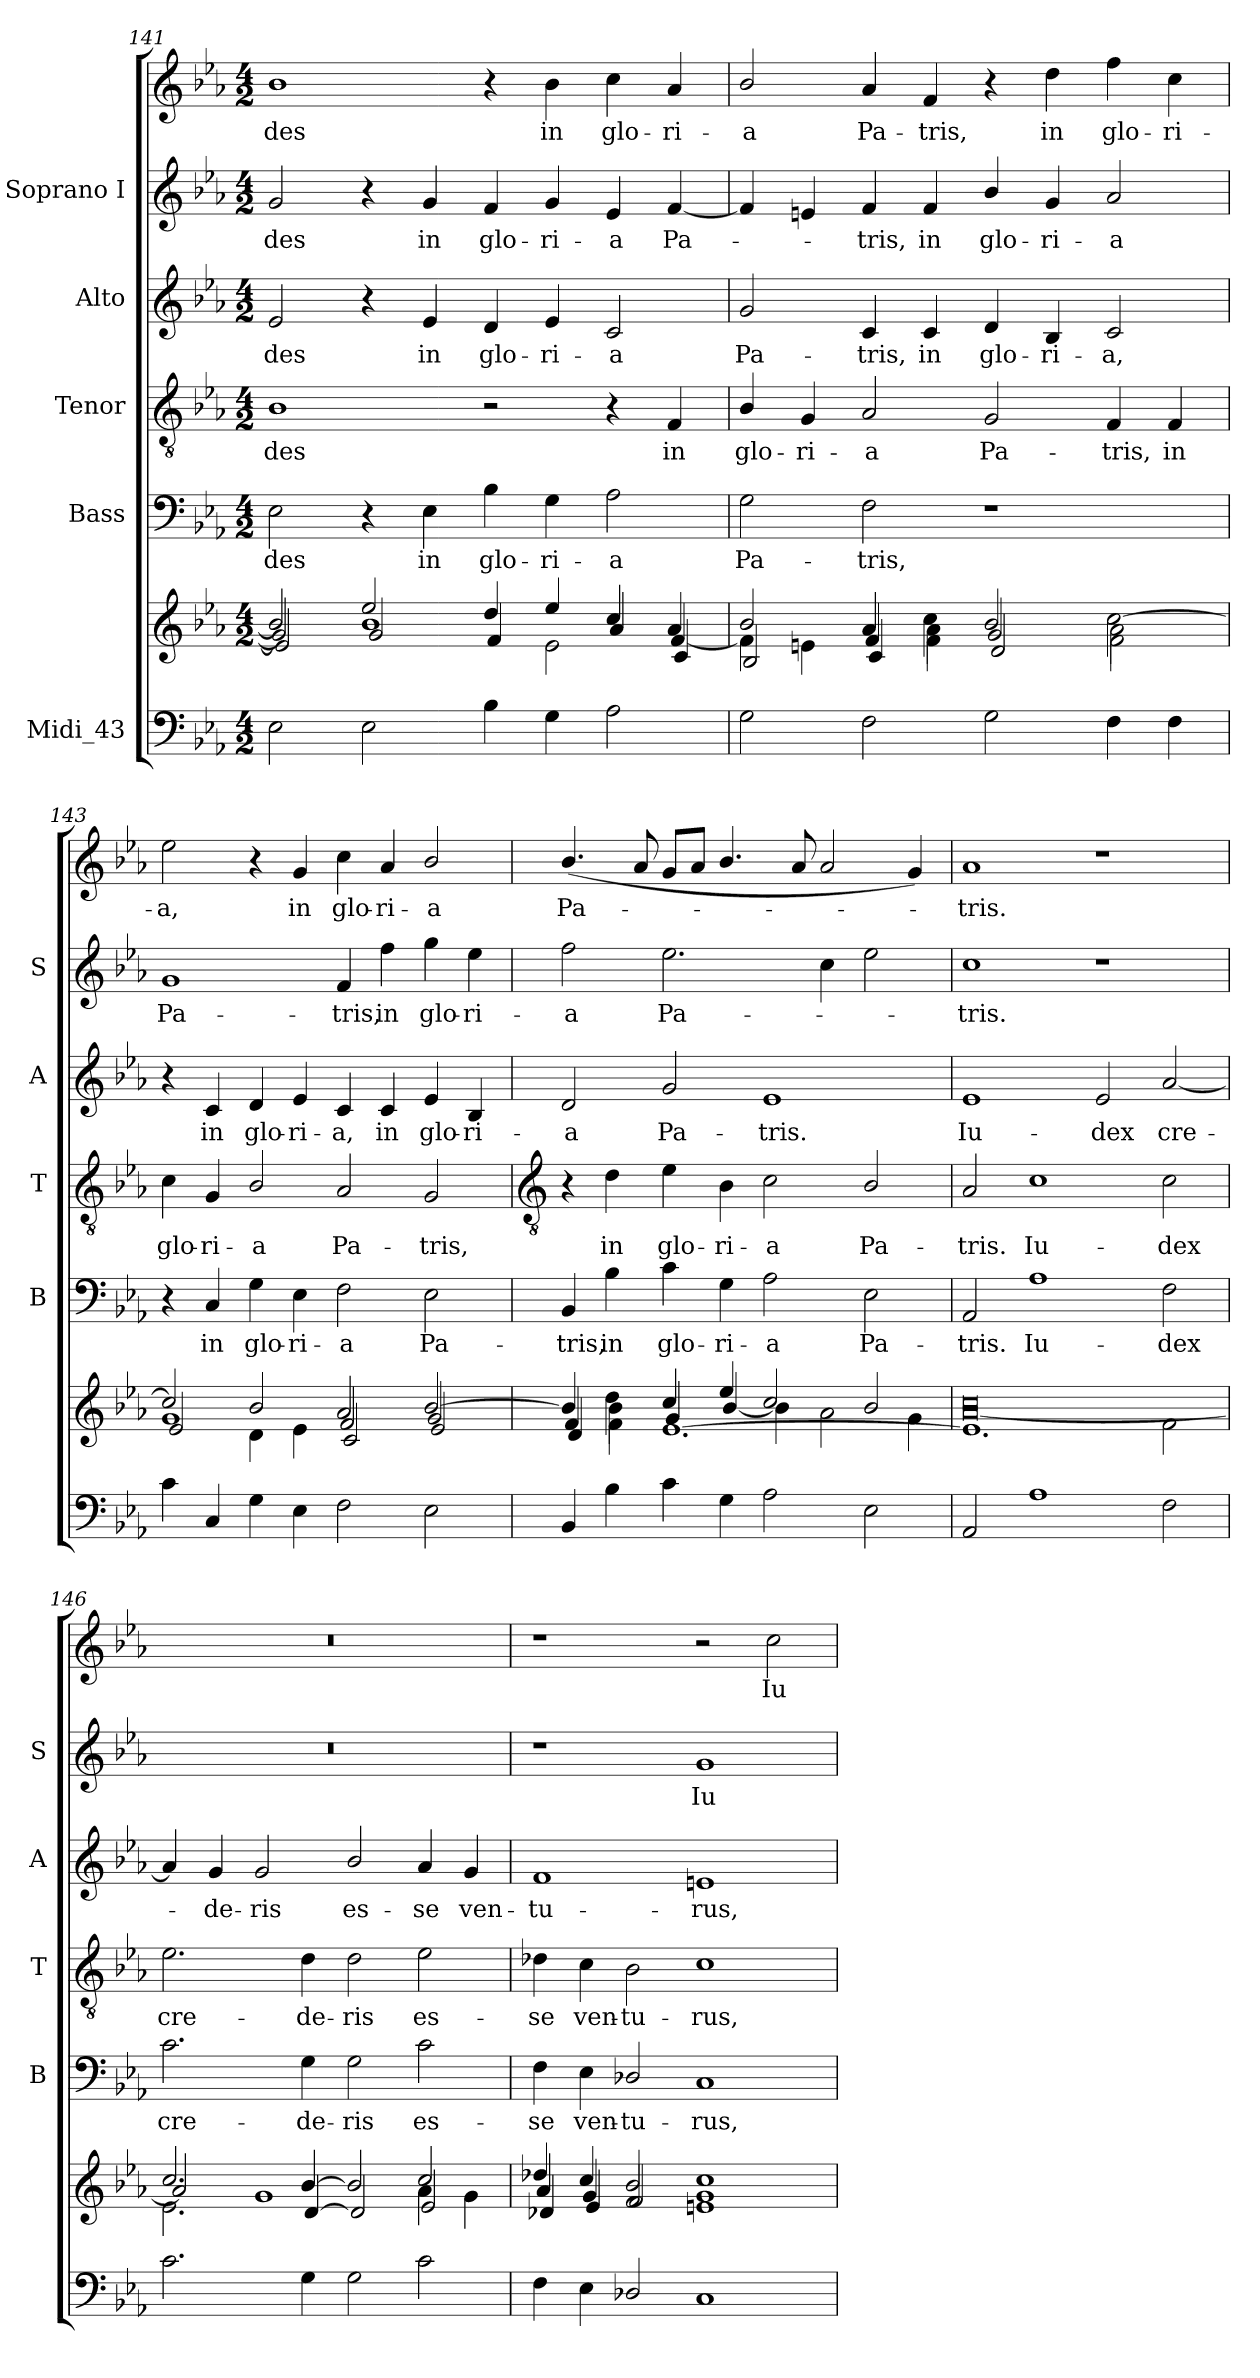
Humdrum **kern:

**kern	**kern	**kern	**text	**kern	**text	**kern	**text	**kern	**text	**kern	**text
*part5	*part5	*part4	*part4	*part3	*part3	*part2	*part2	*part1	*part1	*part1	*part1
*staff7	*staff6	*staff5	*staff5	*staff4	*staff4	*staff3	*staff3	*staff2	*staff2	*staff1	*staff1
*I"Midi_43	*	*I"Bass	*	*I"Tenor	*	*I"Alto	*	*I"Soprano I	*	*	*
*	*	*I'B	*	*I'T	*	*I'A	*	*I'S	*	*	*
*clefF4	*clefG2	*clefF4	*	*clefGv2	*	*clefG2	*	*clefG2	*	*clefG2	*
*k[b-e-a-]	*k[b-e-a-]	*k[b-e-a-]	*	*k[b-e-a-]	*	*k[b-e-a-]	*	*k[b-e-a-]	*	*k[b-e-a-]	*
*E-:	*E-:	*E-:	*	*E-:	*	*E-:	*	*E-:	*	*E-:	*
*M4/2	*M4/2	*M4/2	*	*M4/2	*	*M4/2	*	*M4/2	*	*M4/2	*
=141	=141	=141	=141	=141	=141	=141	=141	=141	=141	=141	=141
*	*^	*	*	*	*	*	*	*	*	*	*
*	*	*^	*	*	*	*	*	*	*	*	*	*
!	!	!	!	!	!LO:LY:b	!	!LO:LY:b	!	!LO:LY:b	!	!LO:LY:b	!	!LO:LY:b
2E-	2b-/]	2g/]	2e-/]	2E-	-des	1B-	-des	2e-	-des	2g	-des	1b-	-des
2E-	2ee-/	1b-\	2g/	4r	.	.	.	4r	.	4r	.	.	.
!	!	!	!	!	!LO:LY:b	!	!	!	!LO:LY:b	!	!LO:LY:b	!	!
.	.	.	.	4E-	in	.	.	4e-	in	4g	in	.	.
!	!	!	!	!	!LO:LY:b	!	!	!	!LO:LY:b	!	!LO:LY:b	!	!
4B-	4dd/	.	4f/	4B-	glo-	2r	.	4d	glo-	4f	glo-	4r	.
!	!	!	!	!	!LO:LY:b	!	!	!	!LO:LY:b	!	!LO:LY:b	!	!LO:LY:b
4G	4ee-/	.	2e-\	4G	-ri-	.	.	4e-	-ri-	4g	-ri-	4b-	in
!	!	!	!	!	!LO:LY:b	!	!	!	!LO:LY:b	!	!LO:LY:b	!	!LO:LY:b
2A-	4cc/	4a-/	.	2A-	-a	4r	.	2c	-a	4e-	-a	4cc	glo-
!	!	!	!	!	!	!	!LO:LY:b	!	!	!	!LO:LY:b	!	!LO:LY:b
.	4a-/	[4f/	4c/	.	.	4F	in	.	.	[4f	Pa-	4a-	-ri-
=142	=142	=142	=142	=142	=142	=142	=142	=142	=142	=142	=142	=142	=142
!	!	!	!	!	!LO:LY:b	!	!LO:LY:b	!	!LO:LY:b	!	!	!	!LO:LY:b
2G	2b-/	4f\]	2B-/	2G	Pa-	4B-/	glo-	2g	Pa-	4f]	.	2b-/	a
!	!	!	!	!	!	!	!LO:LY:b	!	!	!	!	!	!
.	.	4en\	.	.	.	4G	-ri-	.	.	4en	.	.	.
!	!	!	!	!	!LO:LY:b	!	!LO:LY:b	!	!LO:LY:b	!	!LO:LY:b	!	!LO:LY:b
2F	4a-/	4f/	4c/	2F	-tris,	2A-/	-a	4c	-tris,	4f	-tris,	4a-/	Pa-
!	!	!	!	!	!	!	!	!	!LO:LY:b	!	!LO:LY:b	!	!LO:LY:b
.	4cc\	4a-\	4f\	.	.	.	.	4c	in	4f	in	4f	-tris,
!	!	!	!	!	!	!	!LO:LY:b	!	!LO:LY:b	!	!LO:LY:b	!	!
2G	2b-/	2g/	2d/	1r	.	2G	Pa-	4d	glo-	4b-/	glo-	4r	.
!	!	!	!	!	!	!	!	!	!LO:LY:b	!	!LO:LY:b	!	!LO:LY:b
.	.	.	.	.	.	.	.	4B-	-ri-	4g	-ri-	4dd	in
!	!	!	!	!	!	!	!LO:LY:b	!	!LO:LY:b	!	!LO:LY:b	!	!LO:LY:b
4F	[2cc\	2a-\	2f\	.	.	4F	-tris,	2c	-a,	2a-/	-a	4ff	glo-
!	!	!	!	!	!	!	!LO:LY:b	!	!	!	!	!	!LO:LY:b
4F	.	.	.	.	.	4F	in	.	.	.	.	4cc	-ri-
=143	=143	=143	=143	=143	=143	=143	=143	=143	=143	=143	=143	=143	=143
!	!	!	!	!	!	!	!LO:LY:b	!	!	!	!LO:LY:b	!	!LO:LY:b
4c	2cc/]	1g\	2e-/	4r	.	4c	glo-	4r	.	1g	Pa-	2ee-	a,
!	!	!	!	!	!LO:LY:b	!	!LO:LY:b	!	!LO:LY:b	!	!	!	!
4C	.	.	.	4C	in	4G	-ri-	4c	in	.	.	.	.
!	!	!	!	!	!LO:LY:b	!	!LO:LY:b	!	!LO:LY:b	!	!	!	!
4G	2b-/	.	4d\	4G	glo-	2B-/	-a	4d	glo-	.	.	4r	.
!	!	!	!	!	!LO:LY:b	!	!	!	!LO:LY:b	!	!	!	!LO:LY:b
4E-	.	.	4e-\	4E-	-ri-	.	.	4e-	-ri-	.	.	4g	in
!	!	!	!	!	!LO:LY:b	!	!LO:LY:b	!	!LO:LY:b	!	!LO:LY:b	!	!LO:LY:b
2F	2a-/	2f/	2c/	2F	-a	2A-/	Pa-	4c	-a,	4f	-tris,	4cc	glo-
!	!	!	!	!	!	!	!	!	!LO:LY:b	!	!LO:LY:b	!	!LO:LY:b
.	.	.	.	.	.	.	.	4c	in	4ff	in	4a-	-ri-
!	!	!	!	!	!LO:LY:b	!	!LO:LY:b	!	!LO:LY:b	!	!LO:LY:b	!	!LO:LY:b
2E-	[2b-/	2g/	2e-/	2E-	Pa-	2G	-tris,	4e-	glo-	4gg	glo-	2b-/	-a
!	!	!	!	!	!	!	!	!	!LO:LY:b	!	!LO:LY:b	!	!
.	.	.	.	.	.	.	.	4B-	-ri-	4ee-	-ri-	.	.
!!LO:LB:g=z
=144	=144	=144	=144	=144	=144	=144	=144	=144	=144	=144	=144	=144	=144
*	*	*	*	*	*	*clefGv2	*	*	*	*	*	*	*
!	!	!	!	!	!LO:LY:b	!	!	!	!LO:LY:b	!	!LO:LY:b	!	!LO:LY:b
4BB-	4b-/]	4f/	4d/	4BB-	-tris,	4r	.	2d	-a	2ff	a	(<4.b-/	-Pa-
!	!	!	!	!	!LO:LY:b	!	!LO:LY:b	!	!	!	!	!	!
4B-	4dd\	4b-\	4f\	4B-	in	4d	in	.	.	.	.	.	.
.	.	.	.	.	.	.	.	.	.	.	.	8a-/	.
!	!	!	!	!	!LO:LY:b	!	!LO:LY:b	!	!LO:LY:b	!	!LO:LY:b	!	!
4c	4cc/	4g/	[1.e-\	4c	glo-	4e-	glo-	2g	Pa-	2.ee-	Pa-	8gL	.
.	.	.	.	.	.	.	.	.	.	.	.	8a-J	.
!	!	!	!	!	!LO:LY:b	!	!LO:LY:b	!	!	!	!	!	!
4G	4ee-/	[4b-/	.	4G	-ri-	4B-	-ri-	.	.	.	.	4.b-/	.
!	!	!	!	!	!LO:LY:b	!	!LO:LY:b	!	!LO:LY:b	!	!	!	!
2A-	2cc/	4b-\]	.	2A-	-a	2c	-a	1e-	-tris.	.	.	.	.
.	.	.	.	.	.	.	.	.	.	.	.	8a-/	.
.	.	2a-\	.	.	.	.	.	.	.	4cc	.	2a-/	.
!	!	!	!	!	!LO:LY:b	!	!LO:LY:b	!	!	!	!	!	!
2E-	2b-/	.	.	2E-	Pa-	2B-/	Pa-	.	.	2ee-	.	.	.
.	.	4g\	.	.	.	.	.	.	.	.	.	4g)	.
=145	=145	=145	=145	=145	=145	=145	=145	=145	=145	=145	=145	=145	=145
!	!	!	!	!	!LO:LY:b	!	!LO:LY:b	!	!LO:LY:b	!	!LO:LY:b	!	!LO:LY:b
2AA-	0cc/	[0a-\	1.e-\]	2AA-	-tris.	2A-	-tris.	1e-	Iu-	1cc	tris.	1a-	tris.
!	!	!	!	!	!LO:LY:b	!	!LO:LY:b	!	!	!	!	!	!
1A-	.	.	.	1A-	Iu-	1c	Iu-	.	.	.	.	.	.
!	!	!	!	!	!	!	!	!	!LO:LY:b	!	!	!	!
.	.	.	.	.	.	.	.	2e-	-dex	1r	.	1r	.
!	!	!	!	!	!LO:LY:b	!	!LO:LY:b	!	!LO:LY:b	!	!	!	!
2F	.	.	2f\	2F	-dex	2c	-dex	[2a-/	cre-	.	.	.	.
=146	=146	=146	=146	=146	=146	=146	=146	=146	=146	=146	=146	=146	=146
!	!	!	!	!	!LO:LY:b	!	!LO:LY:b	!	!	!	!	!	!
2.c	2.cc/	2a-/]	2.e-\	2.c	cre-	2.e-	cre-	4a-/]	.	0r	.	0r	.
!	!	!	!	!	!	!	!	!	!LO:LY:b	!	!	!	!
.	.	.	.	.	.	.	.	4g	de-	.	.	.	.
!	!	!	!	!	!	!	!	!	!LO:LY:b	!	!	!	!
.	.	1g\	.	.	.	.	.	2g	-ris	.	.	.	.
!	!	!	!	!	!LO:LY:b	!	!LO:LY:b	!	!	!	!	!	!
4G	[4b-/	.	[4d/	4G	-de-	4d	-de-	.	.	.	.	.	.
!	!	!	!	!	!LO:LY:b	!	!LO:LY:b	!	!LO:LY:b	!	!	!	!
2G	2b-/]	.	2d/]	2G	-ris	2d	-ris	2b-/	es-	.	.	.	.
!	!	!	!	!	!LO:LY:b	!	!LO:LY:b	!	!LO:LY:b	!	!	!	!
2c	2cc/	4a-\	2e-/	2c	es-	2e-	es-	4a-/	-se	.	.	.	.
!	!	!	!	!	!	!	!	!	!LO:LY:b	!	!	!	!
.	.	4g\	.	.	.	.	.	4g	ven-	.	.	.	.
=147	=147	=147	=147	=147	=147	=147	=147	=147	=147	=147	=147	=147	=147
!	!	!	!	!	!LO:LY:b	!	!LO:LY:b	!	!LO:LY:b	!	!	!	!
4F	4dd-X/	4a-/	4d-X/	4F	-se	4d-X	-se	1f	-tu-	1r	.	1r	.
!	!	!	!	!	!LO:LY:b	!	!LO:LY:b	!	!	!	!	!	!
4E-	4cc/	4g/	4e-/	4E-	ven-	4c	ven-	.	.	.	.	.	.
!	!	!	!	!	!LO:LY:b	!	!LO:LY:b	!	!	!	!	!	!
2D-X/	2b-/	2f/	2f/	2D-X/	-tu-	2B-	-tu-	.	.	.	.	.	.
!	!	!	!	!	!LO:LY:b	!	!LO:LY:b	!	!LO:LY:b	!	!LO:LY:b	!	!
1C	1cc/	1g\	1en\	1C	-rus,	1c	-rus,	1en	-rus,	1g	-Iu-	2r	.
!	!	!	!	!	!	!	!	!	!	!	!	!	!LO:LY:b
.	.	.	.	.	.	.	.	.	.	.	.	2cc	Iu-
*	*v	*v	*v	*	*	*	*	*	*	*	*	*	*
=	=	=	=	=	=	=	=	=	=	=	=
*-	*-	*-	*-	*-	*-	*-	*-	*-	*-	*-	*-
